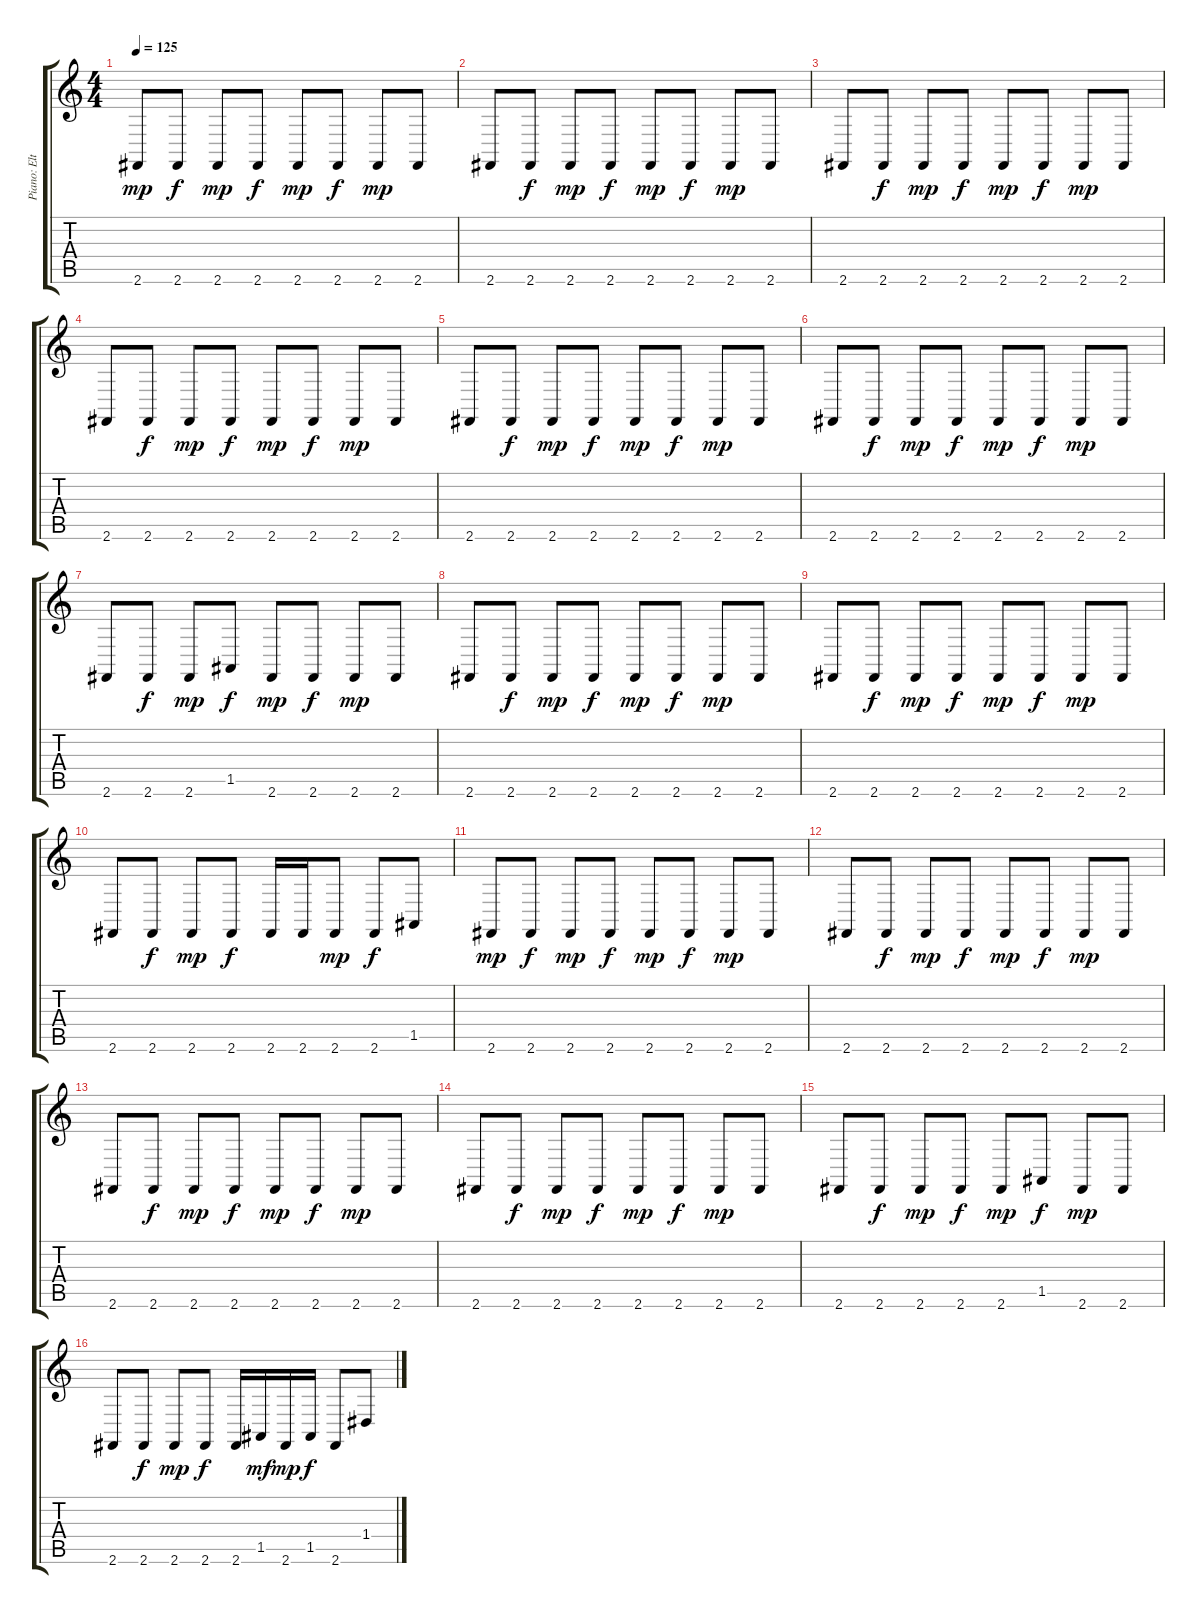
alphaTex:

\track ("Piano: Elton Left" "Piano: Elt") {instrument acousticgrandpiano}
\staff {score tabs}
\tuning (E4 B3 G3 D3 A2 E2) {hide}
\ts (4 4)
\tempo 125
\clef g2
\ks c
2.6.8{dy mp} 2.6.8{dy f} 2.6.8{dy mp} 2.6.8{dy f} 2.6.8{dy mp} 2.6.8{dy f} 2.6.8{dy mp} 2.6.8 |
2.6.8 2.6.8{dy f} 2.6.8{dy mp} 2.6.8{dy f} 2.6.8{dy mp} 2.6.8{dy f} 2.6.8{dy mp} 2.6.8 |
2.6.8 2.6.8{dy f} 2.6.8{dy mp} 2.6.8{dy f} 2.6.8{dy mp} 2.6.8{dy f} 2.6.8{dy mp} 2.6.8 |
2.6.8 2.6.8{dy f} 2.6.8{dy mp} 2.6.8{dy f} 2.6.8{dy mp} 2.6.8{dy f} 2.6.8{dy mp} 2.6.8 |
2.6.8 2.6.8{dy f} 2.6.8{dy mp} 2.6.8{dy f} 2.6.8{dy mp} 2.6.8{dy f} 2.6.8{dy mp} 2.6.8 |
2.6.8 2.6.8{dy f} 2.6.8{dy mp} 2.6.8{dy f} 2.6.8{dy mp} 2.6.8{dy f} 2.6.8{dy mp} 2.6.8 |
2.6.8 2.6.8{dy f} 2.6.8{dy mp} 1.5.8{dy f} 2.6.8{dy mp} 2.6.8{dy f} 2.6.8{dy mp} 2.6.8 |
2.6.8 2.6.8{dy f} 2.6.8{dy mp} 2.6.8{dy f} 2.6.8{dy mp} 2.6.8{dy f} 2.6.8{dy mp} 2.6.8 |
2.6.8 2.6.8{dy f} 2.6.8{dy mp} 2.6.8{dy f} 2.6.8{dy mp} 2.6.8{dy f} 2.6.8{dy mp} 2.6.8 |
2.6.8 2.6.8{dy f} 2.6.8{dy mp} 2.6.8{dy f} 2.6.16 2.6.16 2.6.8{dy mp} 2.6.8{dy f} 1.5.8 |
2.6.8{dy mp} 2.6.8{dy f} 2.6.8{dy mp} 2.6.8{dy f} 2.6.8{dy mp} 2.6.8{dy f} 2.6.8{dy mp} 2.6.8 |
2.6.8 2.6.8{dy f} 2.6.8{dy mp} 2.6.8{dy f} 2.6.8{dy mp} 2.6.8{dy f} 2.6.8{dy mp} 2.6.8 |
2.6.8 2.6.8{dy f} 2.6.8{dy mp} 2.6.8{dy f} 2.6.8{dy mp} 2.6.8{dy f} 2.6.8{dy mp} 2.6.8 |
2.6.8 2.6.8{dy f} 2.6.8{dy mp} 2.6.8{dy f} 2.6.8{dy mp} 2.6.8{dy f} 2.6.8{dy mp} 2.6.8 |
2.6.8 2.6.8{dy f} 2.6.8{dy mp} 2.6.8{dy f} 2.6.8{dy mp} 1.5.8{dy f} 2.6.8{dy mp} 2.6.8 |
2.6.8 2.6.8{dy f} 2.6.8{dy mp} 2.6.8{dy f} 2.6.16 1.5.16{dy mf} 2.6.16{dy mp} 1.5.16{dy f} 2.6.8 1.4.8
